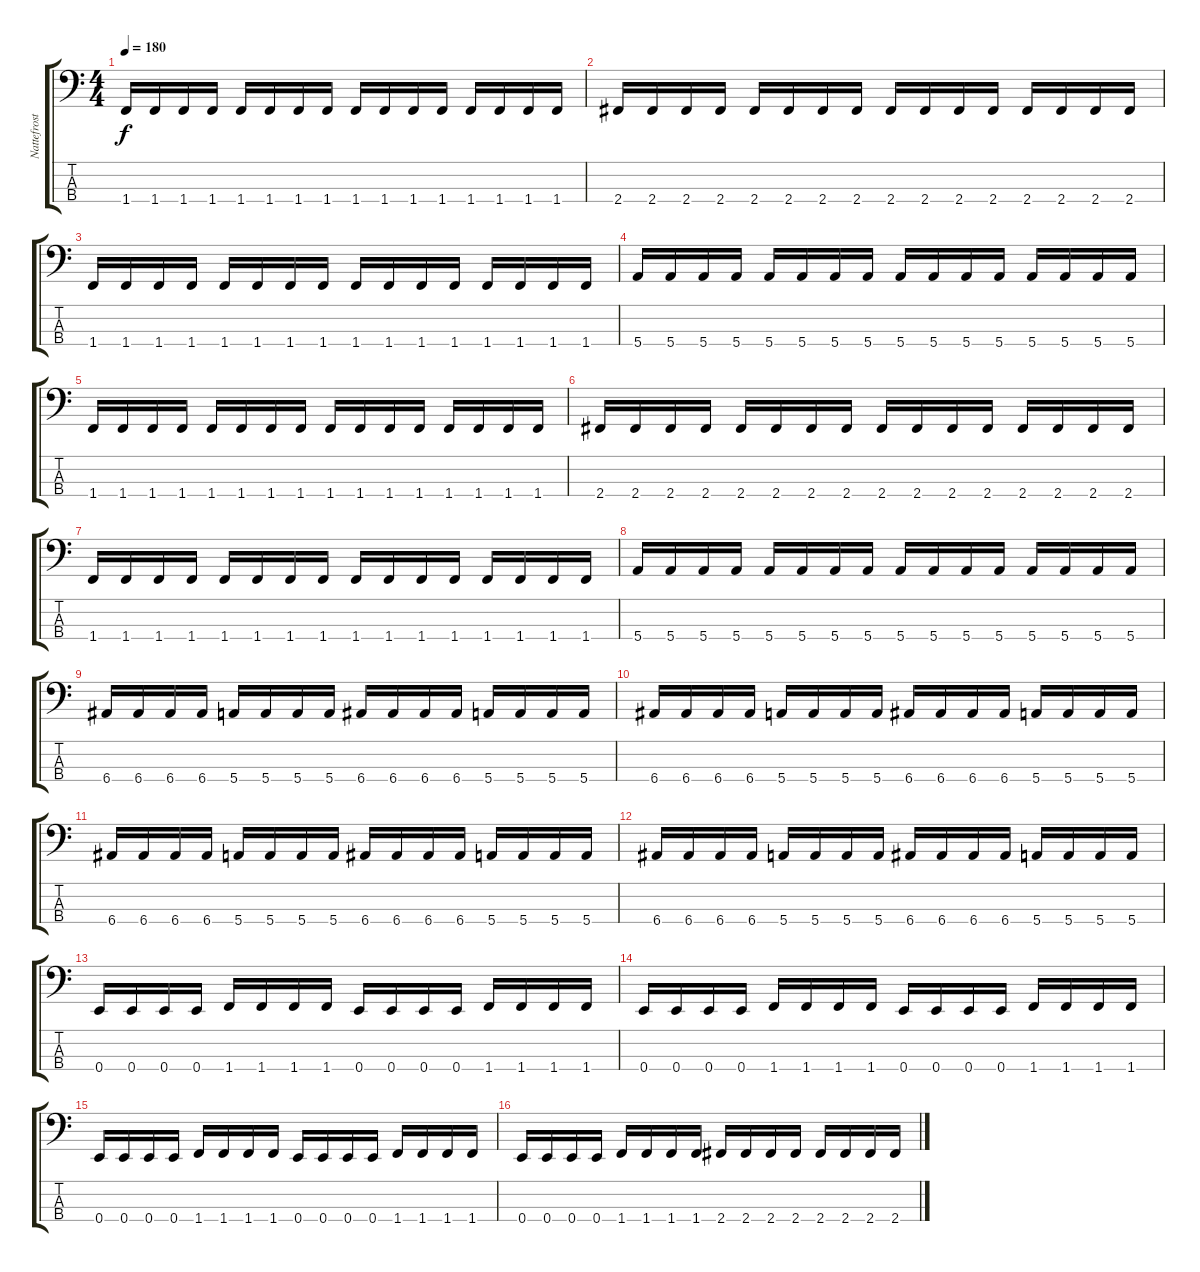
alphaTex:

\track ("Nattefrost" "Nattefrost") {instrument electricbasspick}
\staff {score tabs}
\tuning (G2 D2 A1 E1) {hide}
\ts (4 4)
\tempo 180
\clef f4
\ks c
1.4.16{dy f} 1.4.16 1.4.16 1.4.16 1.4.16 1.4.16 1.4.16 1.4.16 1.4.16 1.4.16 1.4.16 1.4.16 1.4.16 1.4.16 1.4.16 1.4.16 |
2.4.16 2.4.16 2.4.16 2.4.16 2.4.16 2.4.16 2.4.16 2.4.16 2.4.16 2.4.16 2.4.16 2.4.16 2.4.16 2.4.16 2.4.16 2.4.16 |
1.4.16 1.4.16 1.4.16 1.4.16 1.4.16 1.4.16 1.4.16 1.4.16 1.4.16 1.4.16 1.4.16 1.4.16 1.4.16 1.4.16 1.4.16 1.4.16 |
5.4.16 5.4.16 5.4.16 5.4.16 5.4.16 5.4.16 5.4.16 5.4.16 5.4.16 5.4.16 5.4.16 5.4.16 5.4.16 5.4.16 5.4.16 5.4.16 |
1.4.16 1.4.16 1.4.16 1.4.16 1.4.16 1.4.16 1.4.16 1.4.16 1.4.16 1.4.16 1.4.16 1.4.16 1.4.16 1.4.16 1.4.16 1.4.16 |
2.4.16 2.4.16 2.4.16 2.4.16 2.4.16 2.4.16 2.4.16 2.4.16 2.4.16 2.4.16 2.4.16 2.4.16 2.4.16 2.4.16 2.4.16 2.4.16 |
1.4.16 1.4.16 1.4.16 1.4.16 1.4.16 1.4.16 1.4.16 1.4.16 1.4.16 1.4.16 1.4.16 1.4.16 1.4.16 1.4.16 1.4.16 1.4.16 |
5.4.16 5.4.16 5.4.16 5.4.16 5.4.16 5.4.16 5.4.16 5.4.16 5.4.16 5.4.16 5.4.16 5.4.16 5.4.16 5.4.16 5.4.16 5.4.16 |
6.4.16 6.4.16 6.4.16 6.4.16 5.4.16 5.4.16 5.4.16 5.4.16 6.4.16 6.4.16 6.4.16 6.4.16 5.4.16 5.4.16 5.4.16 5.4.16 |
6.4.16 6.4.16 6.4.16 6.4.16 5.4.16 5.4.16 5.4.16 5.4.16 6.4.16 6.4.16 6.4.16 6.4.16 5.4.16 5.4.16 5.4.16 5.4.16 |
6.4.16 6.4.16 6.4.16 6.4.16 5.4.16 5.4.16 5.4.16 5.4.16 6.4.16 6.4.16 6.4.16 6.4.16 5.4.16 5.4.16 5.4.16 5.4.16 |
6.4.16 6.4.16 6.4.16 6.4.16 5.4.16 5.4.16 5.4.16 5.4.16 6.4.16 6.4.16 6.4.16 6.4.16 5.4.16 5.4.16 5.4.16 5.4.16 |
0.4.16 0.4.16 0.4.16 0.4.16 1.4.16 1.4.16 1.4.16 1.4.16 0.4.16 0.4.16 0.4.16 0.4.16 1.4.16 1.4.16 1.4.16 1.4.16 |
0.4.16 0.4.16 0.4.16 0.4.16 1.4.16 1.4.16 1.4.16 1.4.16 0.4.16 0.4.16 0.4.16 0.4.16 1.4.16 1.4.16 1.4.16 1.4.16 |
0.4.16 0.4.16 0.4.16 0.4.16 1.4.16 1.4.16 1.4.16 1.4.16 0.4.16 0.4.16 0.4.16 0.4.16 1.4.16 1.4.16 1.4.16 1.4.16 |
0.4.16 0.4.16 0.4.16 0.4.16 1.4.16 1.4.16 1.4.16 1.4.16 2.4.16 2.4.16 2.4.16 2.4.16 2.4.16 2.4.16 2.4.16 2.4.16
